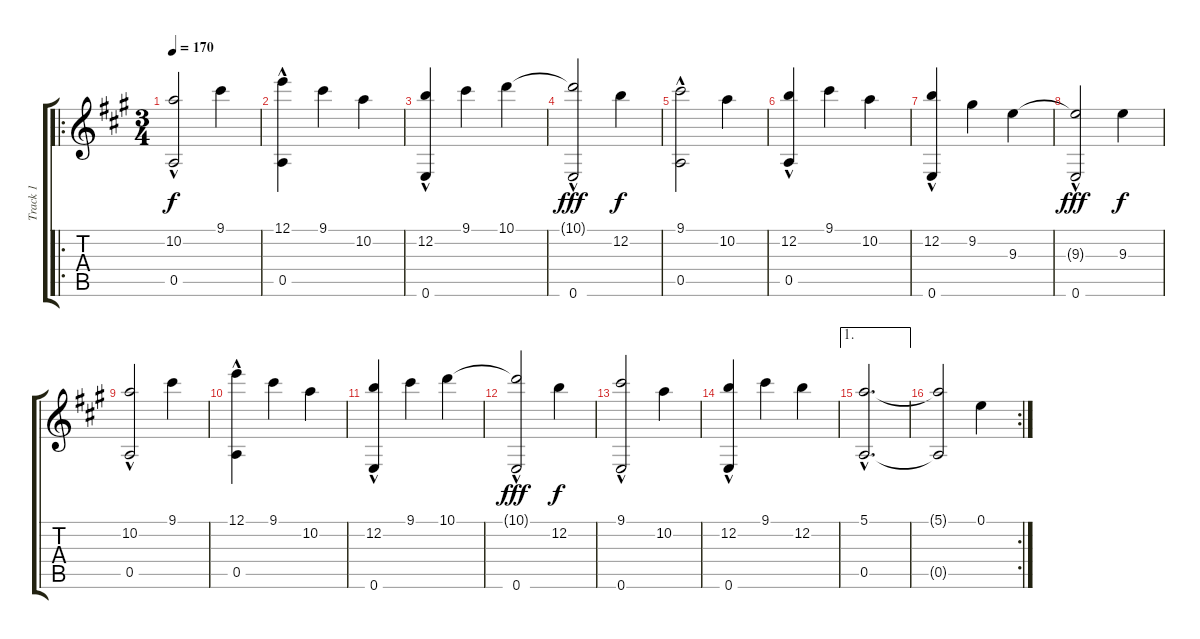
\track ("Track 1" "Track 1") {instrument acousticguitarnylon}
\staff {score tabs}
\tuning (E4 B3 G3 D3 A2 E2) {hide}
\ro
\ts (3 4)
\tempo 170
\clef g2
\ks a
(10.2 0.5{hac}).2{dy f} 9.1.4 |
(12.1 0.5{hac}).4 9.1.4 10.2.4 |
(12.2 0.6{hac}).4 9.1.4 10.1.4 |
(10.1{t} 0.6{hac}).2{dy fff} 12.2.4{dy f} |
(9.1 0.5{hac}).2 10.2.4 |
(12.2 0.5{hac}).4 9.1.4 10.2.4 |
(12.2 0.6{hac}).4 9.2.4 9.3.4 |
(9.3{t} 0.6{hac}).2{dy fff} 9.3.4{dy f} |
(10.2 0.5{hac}).2 9.1.4 |
(12.1 0.5{hac}).4 9.1.4 10.2.4 |
(12.2 0.6{hac}).4 9.1.4 10.1.4 |
(10.1{t} 0.6{hac}).2{dy fff} 12.2.4{dy f} |
(9.1 0.6{hac}).2 10.2.4 |
(12.2 0.6{hac}).4 9.1.4 12.2.4 |
\ae 1
(5.1{hac} 0.5{hac}).2{d} |
\rc 2
(5.1{t} 0.5{t}).2 0.1.4
